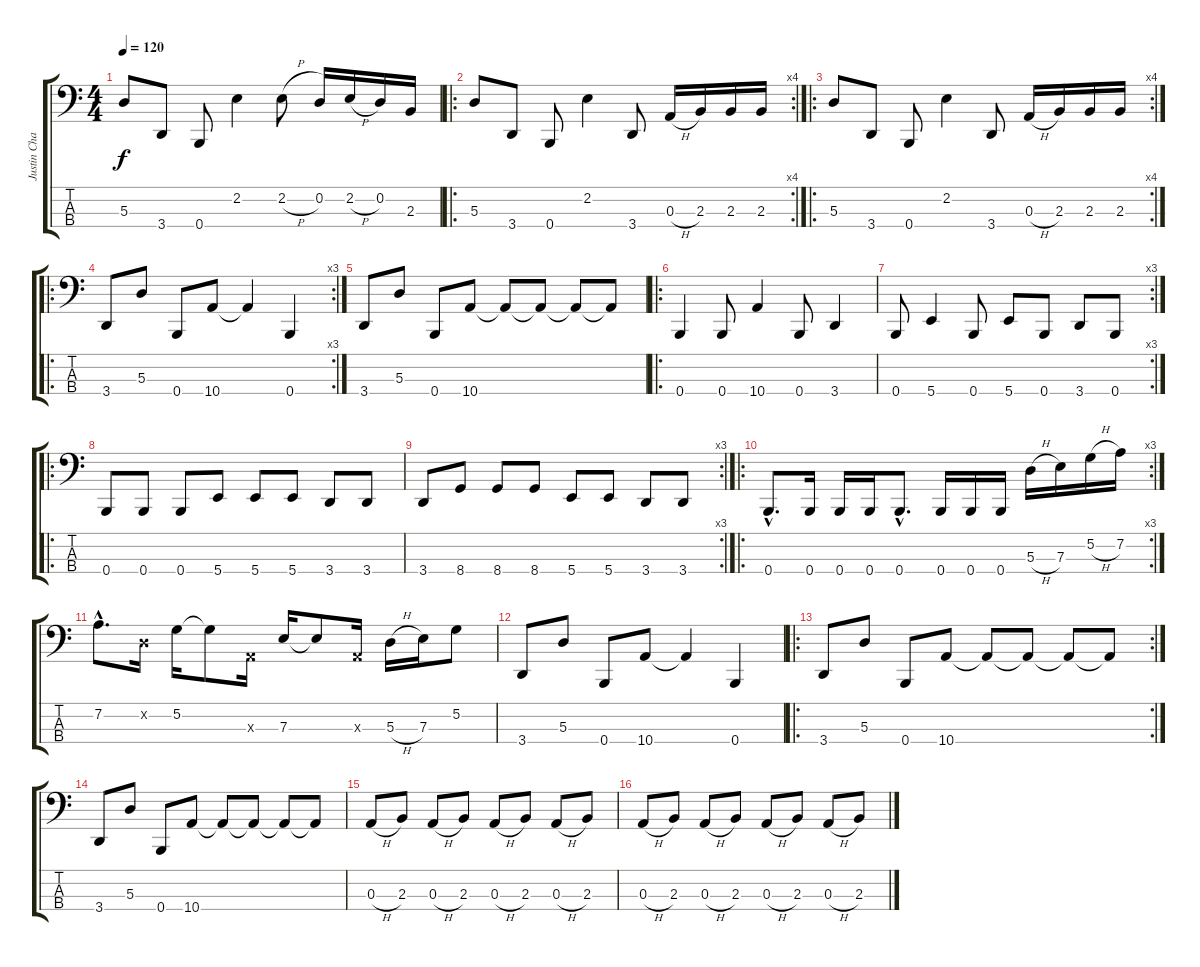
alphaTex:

\track ("Justin Chancellor (Drop B)" "Justin Cha") {instrument electricbassfinger}
\staff {score tabs}
\tuning (G2 D2 A1 B0) {hide}
\ts (4 4)
\tempo 120
\clef f4
\ks c
5.3.8{dy f} 3.4.8 0.4.8 2.2.4 2.2{h}.8 0.2.16 2.2{h}.16 0.2.16 2.3.16 |
\ro
\rc 4
5.3.8 3.4.8 0.4.8 2.2.4 3.4.8 0.3{h}.16 2.3.16 2.3.16 2.3.16 |
\ro
\rc 4
5.3.8 3.4.8 0.4.8 2.2.4 3.4.8 0.3{h}.16 2.3.16 2.3.16 2.3.16 |
\ro
\rc 3
3.4.8 5.3.8 0.4.8 10.4.8 10.4{t}.4 0.4.4 |
3.4.8 5.3.8 0.4.8 10.4.8 10.4{t}.8 10.4{t}.8 10.4{t}.8 10.4{t}.8 |
\ro
0.4.4 0.4.8 10.4.4 0.4.8 3.4.4 |
\rc 3
0.4.8 5.4.4 0.4.8 5.4.8 0.4.8 3.4.8 0.4.8 |
\ro
0.4.8 0.4.8 0.4.8 5.4.8 5.4.8 5.4.8 3.4.8 3.4.8 |
\rc 3
3.4.8 8.4.8 8.4.8 8.4.8 5.4.8 5.4.8 3.4.8 3.4.8 |
\ro
\rc 3
0.4{hac}.8{d} 0.4.16 0.4.16 0.4.16 0.4{hac}.8{d} 0.4.16 0.4.16 0.4.16 5.3{h}.16 7.3.16 5.2{h}.16 7.2.16 |
7.2{hac}.8{d} 0.2{x}.16 5.2.16 5.2{t}.8 0.3{x}.16 7.3.16 7.3{t}.8 0.3{x}.16 5.3{h}.16 7.3.16 5.2.8 |
3.4.8 5.3.8 0.4.8 10.4.8 10.4{t}.4 0.4.4 |
\ro
\rc 2
3.4.8 5.3.8 0.4.8 10.4.8 10.4{t}.8 10.4{t}.8 10.4{t}.8 10.4{t}.8 |
3.4.8 5.3.8 0.4.8 10.4.8 10.4{t}.8 10.4{t}.8 10.4{t}.8 10.4{t}.8 |
0.3{h}.8 2.3.8 0.3{h}.8 2.3.8 0.3{h}.8 2.3.8 0.3{h}.8 2.3.8 |
0.3{h}.8 2.3.8 0.3{h}.8 2.3.8 0.3{h}.8 2.3.8 0.3{h}.8 2.3.8
